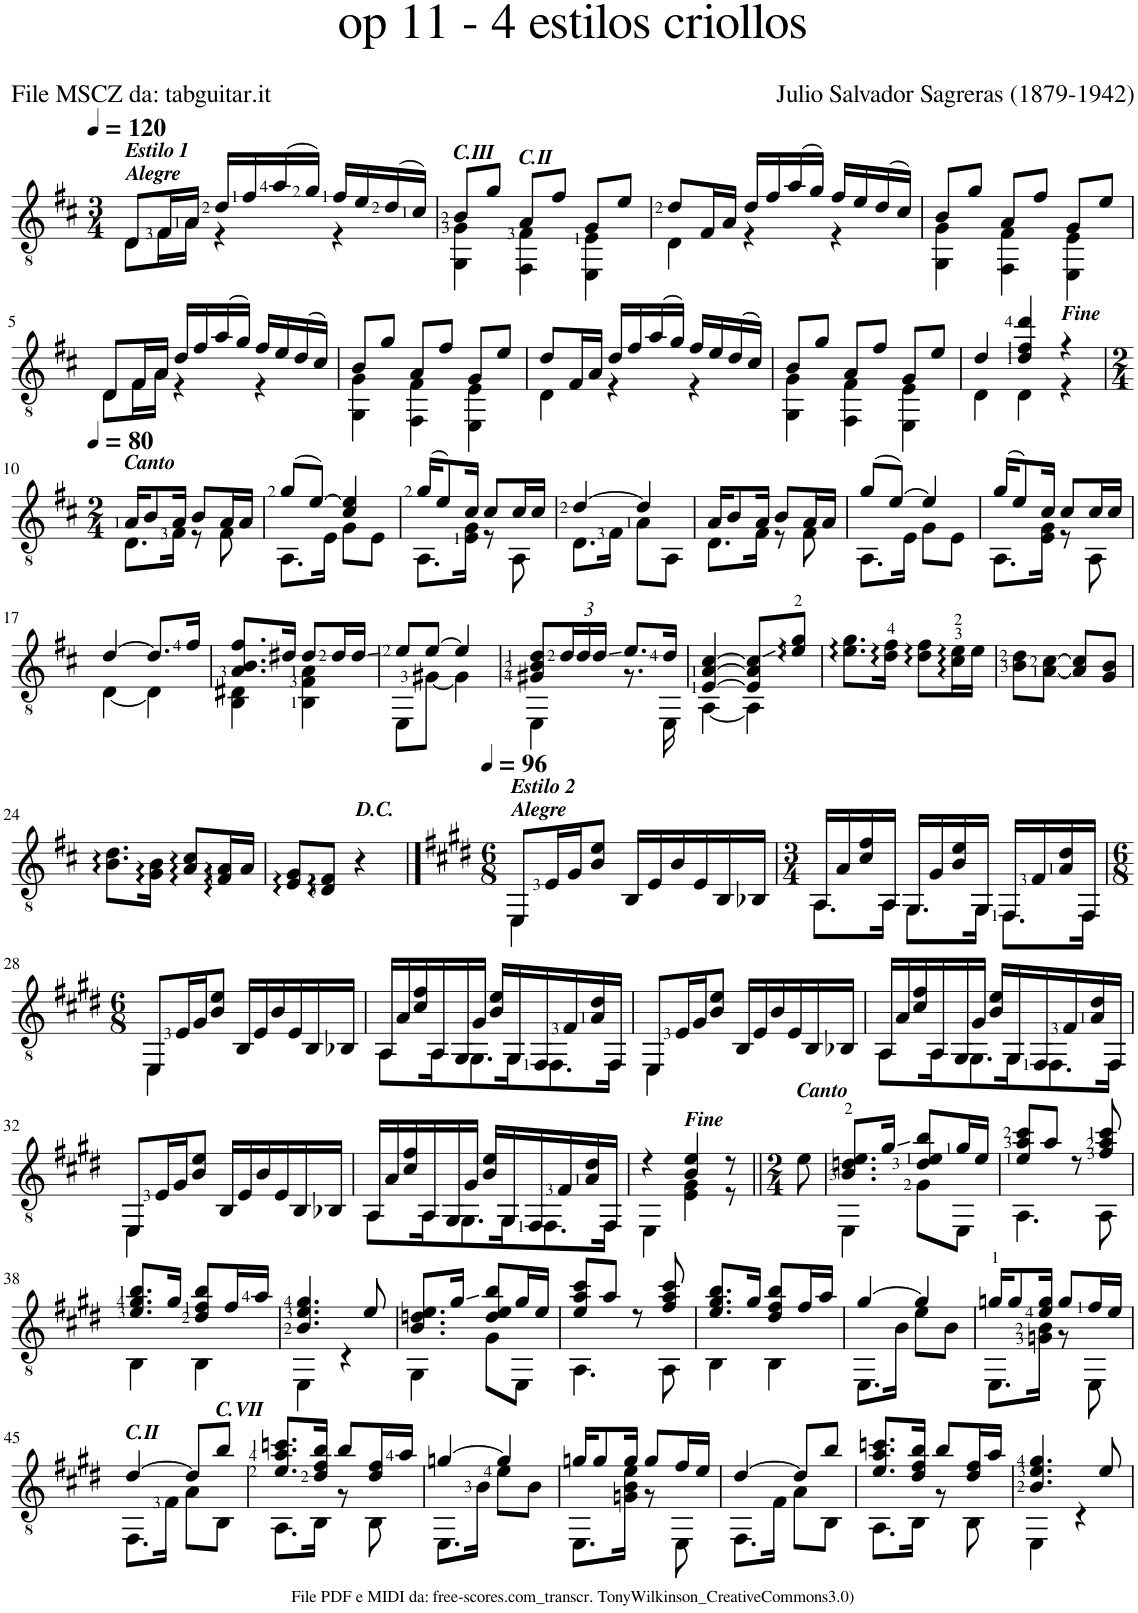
**kern
*part1
*staff1
*I"Guitar
*I'Guit.
*clefGv2
*k[f#c#]
*M3/4
*MM120
=1
*^
!LO:TX:a:Bi:t=Estilo 1	!
!LO:TX:a:t=Alegre	!
8D/L	8D\L
16F#/L	16F#\L
16A/JJ	16A\JJ
16d/LL	4r
16f#/	.
(16a/	.
16g/JJ)	.
16f#/LL	4r
16e/	.
(16d/	.
16c#/JJ)	.
=2	=2
!LO:TX:a:Bi:t=C.III	!
8B/L	4GG\ 4G\
8g/J	.
!LO:TX:a:Bi:t=C.II	!
8A/L	4FF#\ 4F#\
8f#/J	.
8G/L	4EE\ 4E\
8e/J	.
=3	=3
8d/L	4D\
16F#/L	.
16A/JJ	.
16d/LL	4r
16f#/	.
(16a/	.
16g/JJ)	.
16f#/LL	4r
16e/	.
(16d/	.
16c#/JJ)	.
=4	=4
8B/L	4GG\ 4G\
8g/J	.
8A/L	4FF#\ 4F#\
8f#/J	.
8G/L	4EE\ 4E\
8e/J	.
!!LO:LB:g=z	!!
=5	=5
8D/L	8D\L
16F#/L	16F#\L
16A/JJ	16A\JJ
16d/LL	4r
16f#/	.
(16a/	.
16g/JJ)	.
16f#/LL	4r
16e/	.
(16d/	.
16c#/JJ)	.
=6	=6
8B/L	4GG\ 4G\
8g/J	.
8A/L	4FF#\ 4F#\
8f#/J	.
8G/L	4EE\ 4E\
8e/J	.
=7	=7
8d/L	4D\
16F#/L	.
16A/JJ	.
16d/LL	4r
16f#/	.
(16a/	.
16g/JJ)	.
16f#/LL	4r
16e/	.
(16d/	.
16c#/JJ)	.
=8	=8
8B/L	4GG\ 4G\
8g/J	.
8A/L	4FF#\ 4F#\
8f#/J	.
8G/L	4EE\ 4E\
8e/J	.
=9	=9
4d/	4D\
4d/ 4f#/ 4dd/	4D\
4r	4r
!!LO:LB:g=z	!!
=10	=10
*M2/4	*
*MM80	*
!LO:TX:a:Bi:t=Canto	!
16A/KL	8.D\L
8B/	.
16A/Jk	16F#\Jk
8B/L	8r
16A/L	8F#\
16A/JJ	.
=11	=11
(8g/L	8.AA\L
[8e/J)	.
.	16E\Jk
4c#/ 4e/]	8G\L
.	8E\J
=12	=12
(16g/KL	8.AA\L
8e/)	.
16c#/Jk	16E\ 16G\Jk
8c#/L	8r
16c#/L	8AA\
16c#/JJ	.
=13	=13
[4d/	8.D\L
.	16F#\Jk
4d/]	8A\L
.	8AA\J
=14	=14
16A/KL	8.D\L
8B/	.
16A/Jk	16F#\Jk
8B/L	8r
16A/L	8F#\
16A/JJ	.
=15	=15
(8g/L	8.AA\L
[8e/J)	.
.	16E\Jk
4e/]	8G\L
.	8E\J
=16	=16
(16g/KL	8.AA\L
8e/)	.
16c#/Jk	16E\ 16G\Jk
8c#/L	8r
16c#/L	8AA\
16c#/JJ	.
!!LO:LB:g=z	!!
=17	=17
[4d/	[4D\
8.d/L]	4D\]
16f#/Jk	.
=18	=18
8.A/ 8.B/ 8.f#/L	4BB\ 4D#X\
16d#X/Jk	.
8d#/L	4BB\ 4F#\ 4A\
16d#/L	.
16d#/JJ	.
=19	=19
8e/L	8EE\L
[8e/J	[8G#X\J
4e/]	4G#\]
=20	=20
8G#X/ 8B/ 8d/L	4EE\
*Xbrackettup	*
24d/L	.
24d/	.
24d/JJ	.
8.e/L	8.r
16d/Jk	16EE\
=21	=21
[4E/ [4A/ [4c#/	[4AA\
8E/] 8A/] 8c#/]L	4AA\]
8e/ 8g/J	.
*v	*v
=22
8.e\ 8.g\L
16d\ 16f#\Jk
8d\ 8f#\L
16c#\ 16e\L
16e\JJ
=23
8B\ 8d\L
[8A\ [8c#\J
8A/] 8c#/]L
8G/ 8B/J
!!LO:LB:g=z
=24
8.B\ 8.d\L
16G\ 16B\Jk
8A/ 8c#/L
16F#/ 16A/L
16A/JJ
=25
8E/ 8G/L
8D/ 8F#/J
4r
==26
*k[f#c#g#d#]
*M6/8
*MM96
*^
!LO:TX:a:Bi:t=Estilo 2	!
!LO:TX:a:t=Alegre	!
8EE/L	4EE\
16E/L	.
16G#/J	.
8B/ 8e/J	2ryy
16BB/LL	.
16E/	.
16B/	.
16E/	.
16BB/	.
16BB-X/JJ	.
=27	=27
*M3/4	*
16AA/LL	8.AA\L
16A/	.
16c#/ 16f#/	.
16AA/JJ	16AA\Jk
16GG#/LL	8.GG#\L
16G#/	.
16B/ 16e/	.
16GG#/JJ	16GG#\Jk
16FF#/LL	8.FF#\L
16F#/	.
16A/ 16d#/	.
16FF#/JJ	16FF#\Jk
!!LO:LB:g=z	!!
=28	=28
*M6/8	*
8EE/L	4EE\
16E/L	.
16G#/J	.
8B/ 8e/J	2ryy
16BB/LL	.
16E/	.
16B/	.
16E/	.
16BB/	.
16BB-X/JJ	.
=29	=29
16AA/LL	8.AA\L
16A/	.
16c#/ 16f#/	.
16AA/	16AA\K
16GG#/	8.GG#\
16G#/JJ	.
16B/ 16e/LL	.
16GG#/	16GG#\K
16FF#/	8.FF#\
16F#/	.
16A/ 16d#/	.
16FF#/JJ	16FF#\Jk
=30	=30
8EE/L	4EE\
16E/L	.
16G#/J	.
8B/ 8e/J	2ryy
16BB/LL	.
16E/	.
16B/	.
16E/	.
16BB/	.
16BB-X/JJ	.
=31	=31
16AA/LL	8.AA\L
16A/	.
16c#/ 16f#/	.
16AA/	16AA\K
16GG#/	8.GG#\
16G#/JJ	.
16B/ 16e/LL	.
16GG#/	16GG#\K
16FF#/	8.FF#\
16F#/	.
16A/ 16d#/	.
16FF#/JJ	16FF#\Jk
!!LO:LB:g=z	!!
=32	=32
8EE/L	4EE\
16E/L	.
16G#/J	.
8B/ 8e/J	2ryy
16BB/LL	.
16E/	.
16B/	.
16E/	.
16BB/	.
16BB-X/JJ	.
=33	=33
16AA/LL	8.AA\L
16A/	.
16c#/ 16f#/	.
16AA/	16AA\K
16GG#/	8.GG#\
16G#/JJ	.
16B/ 16e/LL	.
16GG#/	16GG#\K
16FF#/	8.FF#\
16F#/	.
16A/ 16d#/	.
16FF#/JJ	16FF#\Jk
=34	=34
4r	4EE\
4B/ 4e/	4E\ 4G#\
8r	8r
*v	*v
=35||
*M2/4
*^
!LO:TX:a:Bi:t=Canto	!
*v	*v
8e\
=36
*^
8.B/ 8.dn/ 8.e/L	4EE\
16g#/Jk	.
8d/ 8e/ 8b/L	8G#\L
16g#/L	8EE\J
16e/JJ	.
=37	=37
8e/ 8a/ 8cc#/L	4.AA\
8a/J	.
8r	.
8f#/ 8a/ 8cc#/	8AA\
!!LO:LB:g=z	!!
=38	=38
8.e/ 8.g#/ 8.b/L	4BB\
16g#/Jk	.
8d#/ 8f#/ 8b/L	4BB\
16f#/L	.
16a/JJ	.
=39	=39
4.B/ 4.e/ 4.g#/	4EE\
.	4r
8e/	.
=40	=40
8.B/ 8.dn/ 8.e/L	4GG#\
16g#/Jk	.
8d/ 8e/ 8b/L	8G#\L
16g#/L	8EE\J
16e/JJ	.
=41	=41
8e/ 8a/ 8cc#/L	4.AA\
8a/J	.
8r	.
8f#/ 8a/ 8cc#/	8AA\
=42	=42
8.e/ 8.g#/ 8.b/L	4BB\
16g#/Jk	.
8d#/ 8f#/ 8b/L	4BB\
16f#/L	.
16a/JJ	.
=43	=43
[4g#/	8.EE\L
.	16B\Jk
4g#/]	8e\L
.	8B\J
=44	=44
16gn/KL	8.EE\L
8g/	.
16e/ 16g/Jk	16Gn\ 16B\Jk
8g/L	8r
16f#/L	8EE\
16e/JJ	.
!!LO:LB:g=z	!!
=45	=45
!LO:TX:a:Bi:t=C.II	!
[4d#/	8.FF#\L
.	16F#\Jk
8d#/L]	8A\L
!LO:TX:a:Bi:t=C.VII	!
8b/J	8BB\J
=46	=46
8.e/ 8.a/ 8.ccn/L	8.AA\L
16d#/ 16f#/ 16b/Jk	16BB\Jk
8b/L	8r
16d#/ 16f#/L	8BB\
16a/JJ	.
=47	=47
[4gn/	8.EE\L
.	16B\Jk
4g/]	8e\L
.	8B\J
=48	=48
16gn/KL	8.EE\L
8g/	.
16g/Jk	16Gn\ 16B\ 16e\Jk
8g/L	8r
16f#/L	8EE\
16e/JJ	.
=49	=49
[4d#/	8.FF#\L
.	16F#\Jk
8d#/L]	8A\L
8b/J	8BB\J
=50	=50
8.e/ 8.a/ 8.ccn/L	8.AA\L
16d#/ 16f#/ 16b/Jk	16BB\Jk
8b/L	8r
16d#/ 16f#/L	8BB\
16a/JJ	.
=51	=51
4.B/ 4.e/ 4.g#/	4EE\
.	4r
8e/	.
*v	*v
=
*-
